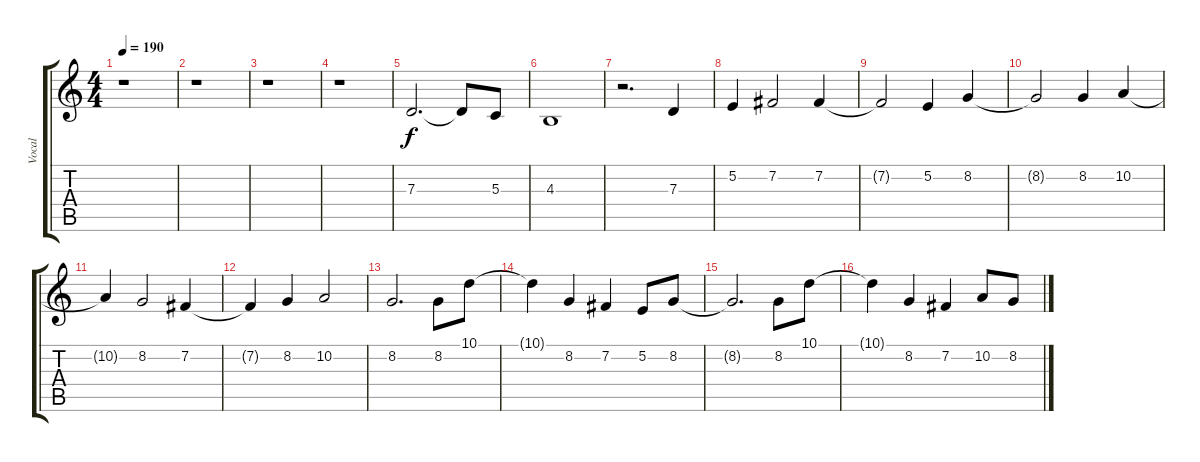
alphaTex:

\track ("Vocal" "Vocal") {instrument cello}
\staff {score tabs}
\tuning (E4 B3 G3 D3 A2 E2) {hide}
\ts (4 4)
\tempo 190
\clef g2
\ks c
r.1{dy f} |
r.1 |
r.1 |
r.1 |
7.3.2{d} 7.3{t}.8 5.3.8 |
4.3.1 |
r.2{d} 7.3.4 |
5.2.4 7.2.2 7.2.4 |
7.2{t}.2 5.2.4 8.2.4 |
8.2{t}.2 8.2.4 10.2.4 |
10.2{t}.4 8.2.2 7.2.4 |
7.2{t}.4 8.2.4 10.2.2 |
8.2.2{d} 8.2.8 10.1.8 |
10.1{t}.4 8.2.4 7.2.4 5.2.8 8.2.8 |
8.2{t}.2{d} 8.2.8 10.1.8 |
10.1{t}.4 8.2.4 7.2.4 10.2.8 8.2.8
